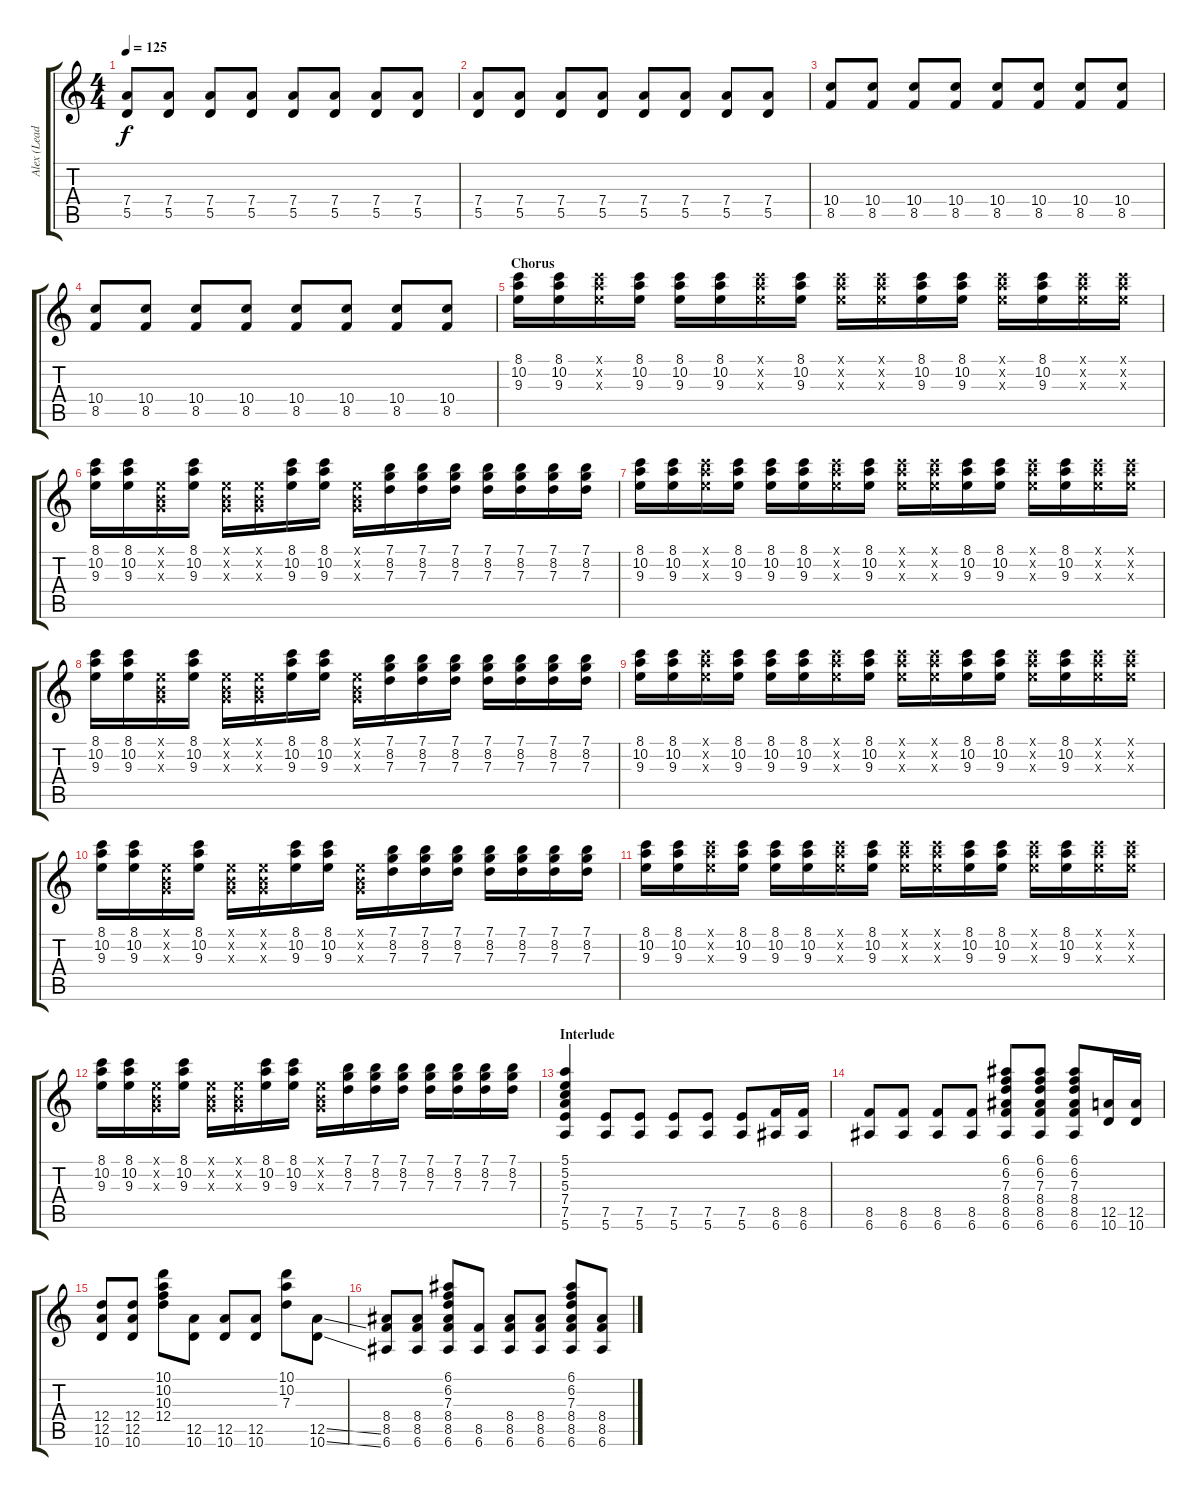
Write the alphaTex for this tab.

\track ("Alex (Lead Guitar)" "Alex (Lead") {instrument electricguitarclean}
\staff {score tabs}
\tuning (E4 B3 G3 D3 A2 E2) {hide}
\ts (4 4)
\tempo 125
\clef g2
\ks c
(7.4 5.5).8{dy f} (7.4 5.5).8 (7.4 5.5).8 (7.4 5.5).8 (7.4 5.5).8 (7.4 5.5).8 (7.4 5.5).8 (7.4 5.5).8 |
(7.4 5.5).8 (7.4 5.5).8 (7.4 5.5).8 (7.4 5.5).8 (7.4 5.5).8 (7.4 5.5).8 (7.4 5.5).8 (7.4 5.5).8 |
(10.4 8.5).8 (10.4 8.5).8 (10.4 8.5).8 (10.4 8.5).8 (10.4 8.5).8 (10.4 8.5).8 (10.4 8.5).8 (10.4 8.5).8 |
(10.4 8.5).8 (10.4 8.5).8 (10.4 8.5).8 (10.4 8.5).8 (10.4 8.5).8 (10.4 8.5).8 (10.4 8.5).8 (10.4 8.5).8 |
\section ("" "Chorus")
(8.1 10.2 9.3).16 (8.1 10.2 9.3).16 (8.1{x} 10.2{x} 9.3{x}).16 (8.1 10.2 9.3).16 (8.1 10.2 9.3).16 (8.1 10.2 9.3).16 (8.1{x} 10.2{x} 9.3{x}).16 (8.1 10.2 9.3).16 (8.1{x} 10.2{x} 9.3{x}).16 (8.1{x} 10.2{x} 9.3{x}).16 (8.1 10.2 9.3).16 (8.1 10.2 9.3).16 (8.1{x} 10.2{x} 9.3{x}).16 (8.1 10.2 9.3).16 (8.1{x} 10.2{x} 9.3{x}).16 (8.1{x} 10.2{x} 9.3{x}).16 |
(8.1 10.2 9.3).16 (8.1 10.2 9.3).16 (0.1{x} 0.2{x} 0.3{x}).16 (8.1 10.2 9.3).16 (0.1{x} 0.2{x} 0.3{x}).16 (0.1{x} 0.2{x} 0.3{x}).16 (8.1 10.2 9.3).16 (8.1 10.2 9.3).16 (0.1{x} 0.2{x} 0.3{x}).16 (7.1 8.2 7.3).16 (7.1 8.2 7.3).16 (7.1 8.2 7.3).16 (7.1 8.2 7.3).16 (7.1 8.2 7.3).16 (7.1 8.2 7.3).16 (7.1 8.2 7.3).16 |
(8.1 10.2 9.3).16 (8.1 10.2 9.3).16 (8.1{x} 10.2{x} 9.3{x}).16 (8.1 10.2 9.3).16 (8.1 10.2 9.3).16 (8.1 10.2 9.3).16 (8.1{x} 10.2{x} 9.3{x}).16 (8.1 10.2 9.3).16 (8.1{x} 10.2{x} 9.3{x}).16 (8.1{x} 10.2{x} 9.3{x}).16 (8.1 10.2 9.3).16 (8.1 10.2 9.3).16 (8.1{x} 10.2{x} 9.3{x}).16 (8.1 10.2 9.3).16 (8.1{x} 10.2{x} 9.3{x}).16 (8.1{x} 10.2{x} 9.3{x}).16 |
(8.1 10.2 9.3).16 (8.1 10.2 9.3).16 (0.1{x} 0.2{x} 0.3{x}).16 (8.1 10.2 9.3).16 (0.1{x} 0.2{x} 0.3{x}).16 (0.1{x} 0.2{x} 0.3{x}).16 (8.1 10.2 9.3).16 (8.1 10.2 9.3).16 (0.1{x} 0.2{x} 0.3{x}).16 (7.1 8.2 7.3).16 (7.1 8.2 7.3).16 (7.1 8.2 7.3).16 (7.1 8.2 7.3).16 (7.1 8.2 7.3).16 (7.1 8.2 7.3).16 (7.1 8.2 7.3).16 |
(8.1 10.2 9.3).16 (8.1 10.2 9.3).16 (8.1{x} 10.2{x} 9.3{x}).16 (8.1 10.2 9.3).16 (8.1 10.2 9.3).16 (8.1 10.2 9.3).16 (8.1{x} 10.2{x} 9.3{x}).16 (8.1 10.2 9.3).16 (8.1{x} 10.2{x} 9.3{x}).16 (8.1{x} 10.2{x} 9.3{x}).16 (8.1 10.2 9.3).16 (8.1 10.2 9.3).16 (8.1{x} 10.2{x} 9.3{x}).16 (8.1 10.2 9.3).16 (8.1{x} 10.2{x} 9.3{x}).16 (8.1{x} 10.2{x} 9.3{x}).16 |
(8.1 10.2 9.3).16 (8.1 10.2 9.3).16 (0.1{x} 0.2{x} 0.3{x}).16 (8.1 10.2 9.3).16 (0.1{x} 0.2{x} 0.3{x}).16 (0.1{x} 0.2{x} 0.3{x}).16 (8.1 10.2 9.3).16 (8.1 10.2 9.3).16 (0.1{x} 0.2{x} 0.3{x}).16 (7.1 8.2 7.3).16 (7.1 8.2 7.3).16 (7.1 8.2 7.3).16 (7.1 8.2 7.3).16 (7.1 8.2 7.3).16 (7.1 8.2 7.3).16 (7.1 8.2 7.3).16 |
(8.1 10.2 9.3).16 (8.1 10.2 9.3).16 (8.1{x} 10.2{x} 9.3{x}).16 (8.1 10.2 9.3).16 (8.1 10.2 9.3).16 (8.1 10.2 9.3).16 (8.1{x} 10.2{x} 9.3{x}).16 (8.1 10.2 9.3).16 (8.1{x} 10.2{x} 9.3{x}).16 (8.1{x} 10.2{x} 9.3{x}).16 (8.1 10.2 9.3).16 (8.1 10.2 9.3).16 (8.1{x} 10.2{x} 9.3{x}).16 (8.1 10.2 9.3).16 (8.1{x} 10.2{x} 9.3{x}).16 (8.1{x} 10.2{x} 9.3{x}).16 |
(8.1 10.2 9.3).16 (8.1 10.2 9.3).16 (0.1{x} 0.2{x} 0.3{x}).16 (8.1 10.2 9.3).16 (0.1{x} 0.2{x} 0.3{x}).16 (0.1{x} 0.2{x} 0.3{x}).16 (8.1 10.2 9.3).16 (8.1 10.2 9.3).16 (0.1{x} 0.2{x} 0.3{x}).16 (7.1 8.2 7.3).16 (7.1 8.2 7.3).16 (7.1 8.2 7.3).16 (7.1 8.2 7.3).16 (7.1 8.2 7.3).16 (7.1 8.2 7.3).16 (7.1 8.2 7.3).16 |
\section ("" "Interlude")
(5.1 5.2 5.3 7.4 7.5 5.6).4 (7.5 5.6).8 (7.5 5.6).8 (7.5 5.6).8 (7.5 5.6).8 (7.5 5.6).8 (8.5 6.6).16 (8.5 6.6).16 |
(8.5 6.6).8 (8.5 6.6).8 (8.5 6.6).8 (8.5 6.6).8 (6.1 6.2 7.3 8.4 8.5 6.6).8 (6.1 6.2 7.3 8.4 8.5 6.6).8 (6.1 6.2 7.3 8.4 8.5 6.6).8 (12.5 10.6).16 (12.5 10.6).16 |
(12.4 12.5 10.6).8 (12.4 12.5 10.6).8 (10.1 10.2 10.3 12.4).8 (12.5 10.6).8 (12.5 10.6).8 (12.5 10.6).8 (10.1 10.2 7.3).8 (12.5{ss} 10.6{ss}).8 |
(8.4 8.5 6.6).8 (8.4 8.5 6.6).8 (6.1 6.2 7.3 8.4 8.5 6.6).8 (8.5 6.6).8 (8.4 8.5 6.6).8 (8.4 8.5 6.6).8 (6.1 6.2 7.3 8.4 8.5 6.6).8 (8.4{ss} 8.5{ss} 6.6{ss}).8
